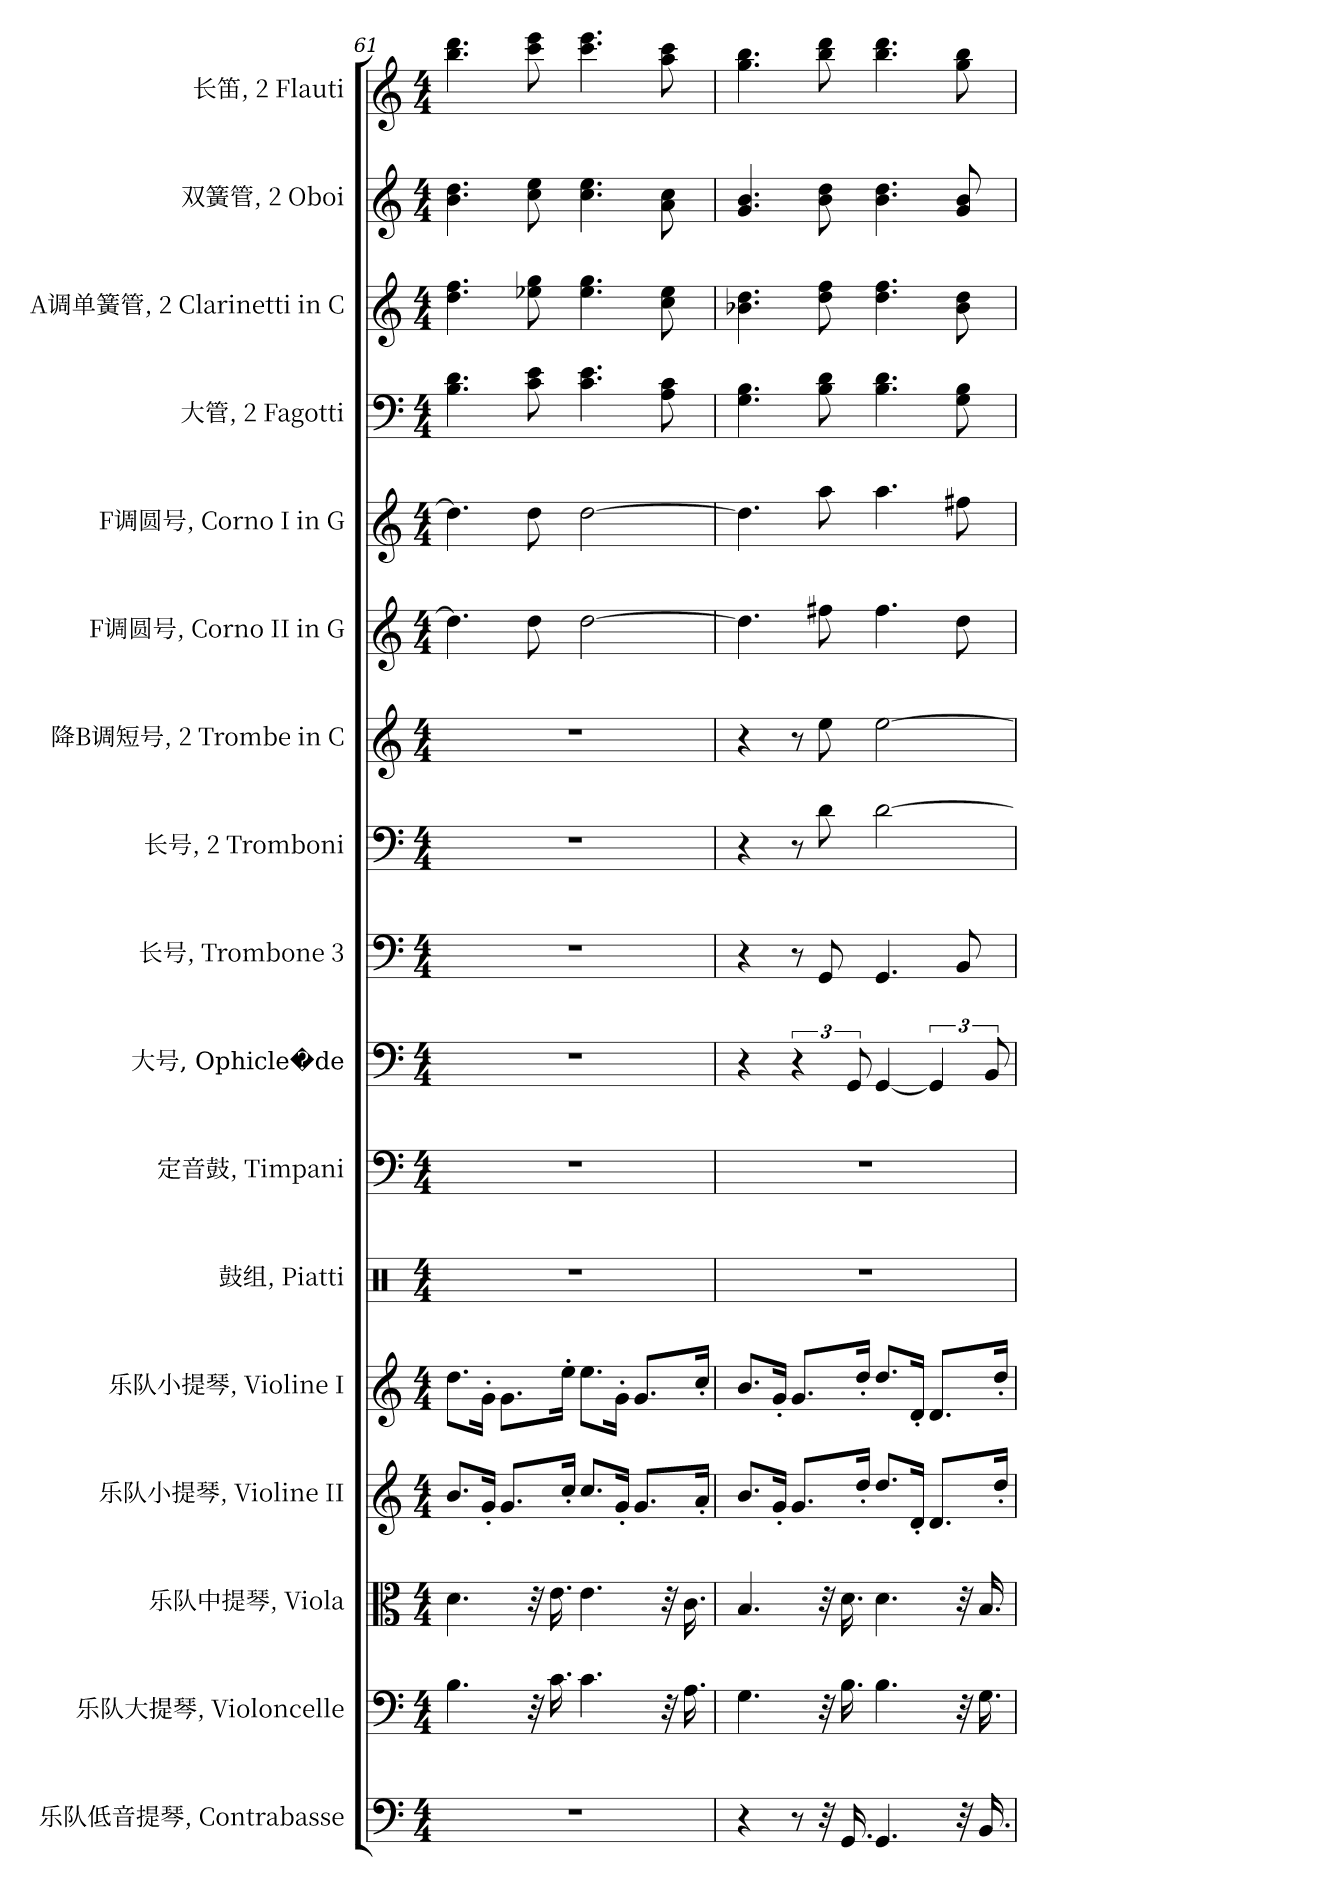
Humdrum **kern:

**kern	**kern	**kern	**kern	**kern	**kern	**kern	**kern	**kern	**kern	**kern	**kern	**kern	**kern	**kern	**kern	**kern
*part17	*part16	*part15	*part14	*part13	*part12	*part11	*part10	*part9	*part8	*part7	*part6	*part5	*part4	*part3	*part2	*part1
*staff17	*staff16	*staff15	*staff14	*staff13	*staff12	*staff11	*staff10	*staff9	*staff8	*staff7	*staff6	*staff5	*staff4	*staff3	*staff2	*staff1
*I"乐队低音提琴, Contrabasse	*I"乐队大提琴, Violoncelle	*I"乐队中提琴, Viola	*I"乐队小提琴, Violine II	*I"乐队小提琴, Violine I	*I"鼓组, Piatti	*I"定音鼓, Timpani	*I"大号, Ophicle�de	*I"长号, Trombone 3	*I"长号, 2 Tromboni	*I"降B调短号, 2 Trombe in C	*I"F调圆号, Corno II in G	*I"F调圆号, Corno I in G	*I"大管, 2 Fagotti	*I"A调单簧管, 2 Clarinetti in C	*I"双簧管, 2 Oboi	*I"长笛, 2 Flauti
*I'Cbs.	*	*	*	*	*	*I'Timp.	*	*I'Tbn.	*I'Tbn.	*	*	*	*	*I'A Cl.	*I'Ob.	*I'Fl.
*clefF4	*clefF4	*clefC3	*clefG2	*clefG2	*clefX	*clefF4	*clefF4	*clefF4	*clefF4	*clefG2	*clefG2	*clefG2	*clefF4	*clefG2	*clefG2	*clefG2
*ITrd7c12	*	*	*	*	*	*	*	*	*	*ITrd1c2	*ITrd4c7	*ITrd4c7	*	*ITrd2c3	*	*
*k[]	*k[]	*k[]	*k[]	*k[]	*k[]	*k[]	*k[]	*k[]	*k[]	*k[b-e-]	*k[b-]	*k[b-]	*k[]	*k[f#c#g#]	*k[]	*k[]
*M4/4	*M4/4	*M4/4	*M4/4	*M4/4	*M4/4	*M4/4	*M4/4	*M4/4	*M4/4	*M4/4	*M4/4	*M4/4	*M4/4	*M4/4	*M4/4	*M4/4
*MM156	*MM156	*MM156	*MM156	*MM156	*MM156	*MM156	*MM156	*MM156	*MM156	*MM156	*MM156	*MM156	*MM156	*MM156	*MM156	*MM156
=61	=61	=61	=61	=61	=61	=61	=61	=61	=61	=61	=61	=61	=61	=61	=61	=61
1r	4.B\	4.d\	8.b/L	8.dd\L	1r	1r	1r	1r	1r	1r	4.g\]	4.g\]	4.B\ 4.d\	4.b\ 4.dd\	4.b\ 4.dd\	4.bb\ 4.ddd\
.	.	.	16g'/Jk	16g'\Jk	.	.	.	.	.	.	.	.	.	.	.	.
.	.	.	8.g/L	8.g\L	.	.	.	.	.	.	.	.	.	.	.	.
.	32r	32r	.	.	.	.	.	.	.	.	8g\	8g\	8c\ 8e\	8ccn\ 8ee\	8cc\ 8ee\	8ccc\ 8eee\
.	16.c\	16.e\	.	.	.	.	.	.	.	.	.	.	.	.	.	.
.	.	.	16cc'/Jk	16ee'\Jk	.	.	.	.	.	.	.	.	.	.	.	.
*	*	*	*	*	*	*	*	*	*	*	*	*	*	*	*	*MM158
.	4.c\	4.e\	8.cc/L	8.ee\L	.	.	.	.	.	.	[2g\	[2g\	4.c\ 4.e\	4.cc\ 4.ee\	4.cc\ 4.ee\	4.ccc\ 4.eee\
.	.	.	16g'/Jk	16g'\Jk	.	.	.	.	.	.	.	.	.	.	.	.
.	.	.	8.g/L	8.g/L	.	.	.	.	.	.	.	.	.	.	.	.
.	32r	32r	.	.	.	.	.	.	.	.	.	.	8A\ 8c\	8a\ 8cc\	8a\ 8cc\	8aa\ 8ccc\
.	16.A\	16.c\	.	.	.	.	.	.	.	.	.	.	.	.	.	.
.	.	.	16a'/Jk	16cc'/Jk	.	.	.	.	.	.	.	.	.	.	.	.
=62	=62	=62	=62	=62	=62	=62	=62	=62	=62	=62	=62	=62	=62	=62	=62	=62
*	*	*	*	*	*	*	*	*	*	*	*	*	*	*	*	*MM156
4r	4.G\	4.B/	8.b/L	8.b/L	1r	1r	4r	4r	4r	4r	4.g\]	4.g\]	4.G\ 4.B\	4.gn\ 4.b\	4.g/ 4.b/	4.gg\ 4.bb\
.	.	.	16g'/Jk	16g'/Jk	.	.	.	.	.	.	.	.	.	.	.	.
8r	.	.	8.g/L	8.g/L	.	.	6r	8r	8r	8r	.	.	.	.	.	.
32r	32r	32r	.	.	.	.	.	8GG/	8d\	8dd\	8bn\	8dd\	8B\ 8d\	8b\ 8dd\	8b\ 8dd\	8bb\ 8ddd\
16.GGG/	16.B\	16.d\	.	.	.	.	.	.	.	.	.	.	.	.	.	.
.	.	.	.	.	.	.	12GG/	.	.	.	.	.	.	.	.	.
.	.	.	16dd'/Jk	16dd'/Jk	.	.	.	.	.	.	.	.	.	.	.	.
*	*	*	*	*	*	*	*	*	*	*	*	*	*	*	*	*MM158
4.GGG/	4.B\	4.d\	8.dd/L	8.dd/L	.	.	[4GG/	4.GG/	[2d\	[2dd\	4.b\	4.dd\	4.B\ 4.d\	4.b\ 4.dd\	4.b\ 4.dd\	4.bb\ 4.ddd\
.	.	.	16d'/Jk	16d'/Jk	.	.	.	.	.	.	.	.	.	.	.	.
.	.	.	8.d/L	8.d/L	.	.	6GG/]	.	.	.	.	.	.	.	.	.
32r	32r	32r	.	.	.	.	.	8BB/	.	.	8g\	8bn\	8G\ 8B\	8g\ 8b\	8g/ 8b/	8gg\ 8bb\
16.BBB/	16.G\	16.B/	.	.	.	.	.	.	.	.	.	.	.	.	.	.
.	.	.	.	.	.	.	12BB/	.	.	.	.	.	.	.	.	.
.	.	.	16dd'/Jk	16dd'/Jk	.	.	.	.	.	.	.	.	.	.	.	.
=	=	=	=	=	=	=	=	=	=	=	=	=	=	=	=	=
*-	*-	*-	*-	*-	*-	*-	*-	*-	*-	*-	*-	*-	*-	*-	*-	*-
